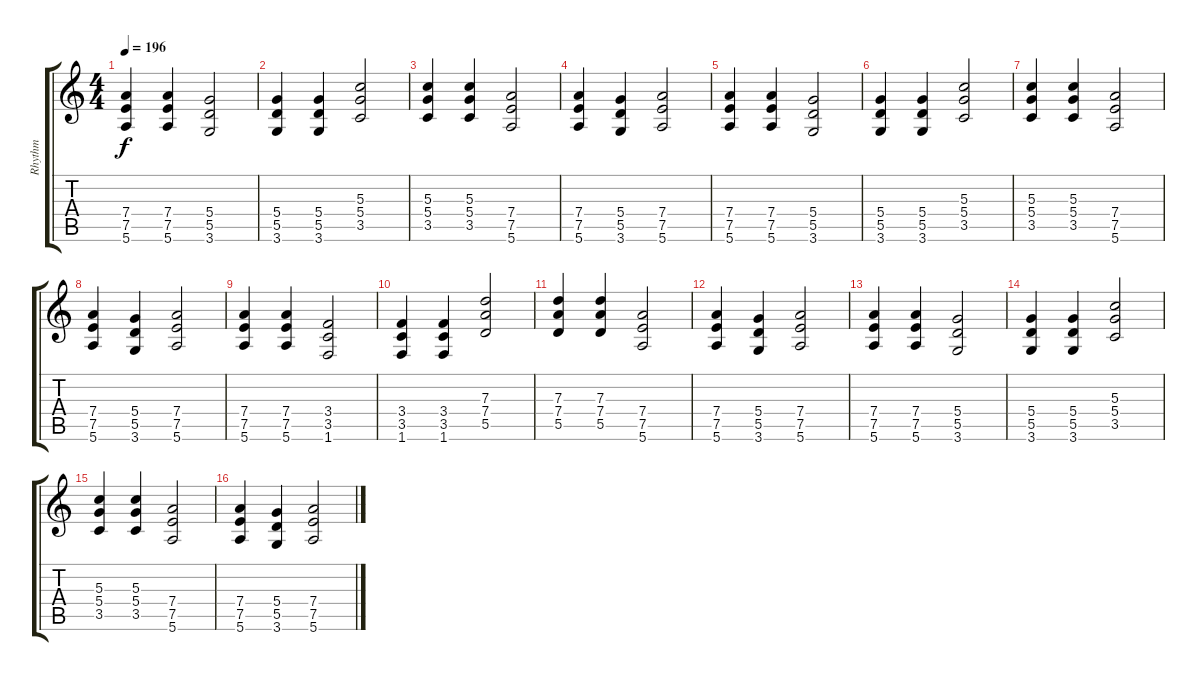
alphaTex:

\track ("Rhythm" "Rhythm") {instrument acousticguitarnylon}
\staff {score tabs}
\tuning (E4 B3 G3 D3 A2 E2) {hide}
\ts (4 4)
\tempo 196
\clef g2
\ks c
(7.4 7.5 5.6).4{dy f} (7.4 7.5 5.6).4 (5.4 5.5 3.6).2 |
(5.4 5.5 3.6).4 (5.4 5.5 3.6).4 (5.3 5.4 3.5).2 |
(5.3 5.4 3.5).4 (5.3 5.4 3.5).4 (7.4 7.5 5.6).2 |
(7.4 7.5 5.6).4 (5.4 5.5 3.6).4 (7.4 7.5 5.6).2 |
(7.4 7.5 5.6).4 (7.4 7.5 5.6).4 (5.4 5.5 3.6).2 |
(5.4 5.5 3.6).4 (5.4 5.5 3.6).4 (5.3 5.4 3.5).2 |
(5.3 5.4 3.5).4 (5.3 5.4 3.5).4 (7.4 7.5 5.6).2 |
(7.4 7.5 5.6).4 (5.4 5.5 3.6).4 (7.4 7.5 5.6).2 |
(7.4 7.5 5.6).4 (7.4 7.5 5.6).4 (3.4 3.5 1.6).2 |
(3.4 3.5 1.6).4 (3.4 3.5 1.6).4 (7.3 7.4 5.5).2 |
(7.3 7.4 5.5).4 (7.3 7.4 5.5).4 (7.4 7.5 5.6).2 |
(7.4 7.5 5.6).4 (5.4 5.5 3.6).4 (7.4 7.5 5.6).2 |
(7.4 7.5 5.6).4 (7.4 7.5 5.6).4 (5.4 5.5 3.6).2 |
(5.4 5.5 3.6).4 (5.4 5.5 3.6).4 (5.3 5.4 3.5).2 |
(5.3 5.4 3.5).4 (5.3 5.4 3.5).4 (7.4 7.5 5.6).2 |
(7.4 7.5 5.6).4 (5.4 5.5 3.6).4 (7.4 7.5 5.6).2
